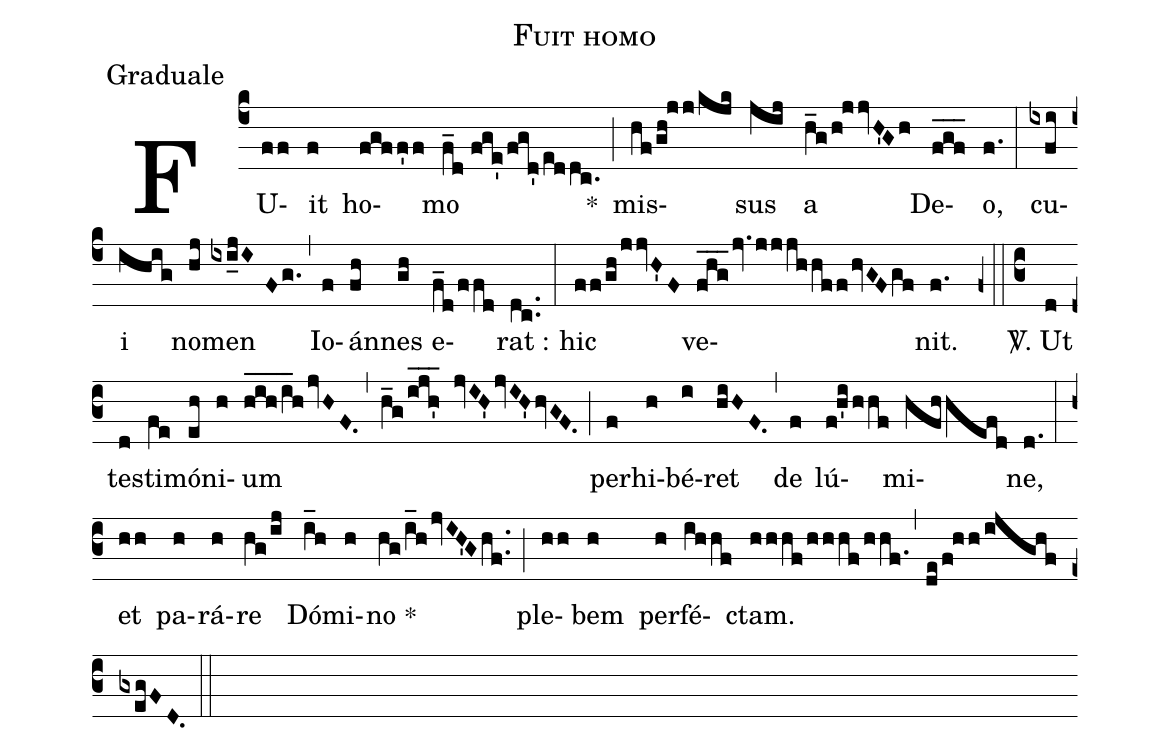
name:Fuit homo;
office-part:Graduale;
%%
(c4) FU(ff)it(f) ho(fgf/f'f)mo(f_d//fge'/fgd'/eddc.) *(;) mis(hf/gh!jj/kjk)sus(jij) a(h_g/h!jjvH'Gh) De(fgf___)o,(f.) (:)
cu(ixfi)i(ihig) no(hj)men(ixi_jIFg.) (,) Io(f)án(fh)nes(gh) e(f_d/ffd)rat :(dc..) (:)
hic(ff/gh/jjvH'F) ve(fhg___jv.jjjhhffhvGFgf)nit.(f.) (z0::c3)

<sp>V/</sp>. Ut(d) tes(d)ti(fe)mó(eh)ni(h)um(hih___/i_hjvHF.,h_g/ijh'___ jvIH'jvIH'hvGF.) (;) per(f)hi(h)bé(i)ret(hiHF.) (,) de(f) lú(f!h'i/hhf)mi(hfhhefd)ne,(d.) (:)
et(hh) pa(h)rá(h)re(hg/ij) Dó(i_h)mi(h)no *(hg/i_hjvIH'Ghf..) (;) ple(hh)bem(h) per(h)fé(ihhf)ctam.(hhhf/hhhf/hhf.,de/f!hh/ijghf//gxegFD.) (::)
